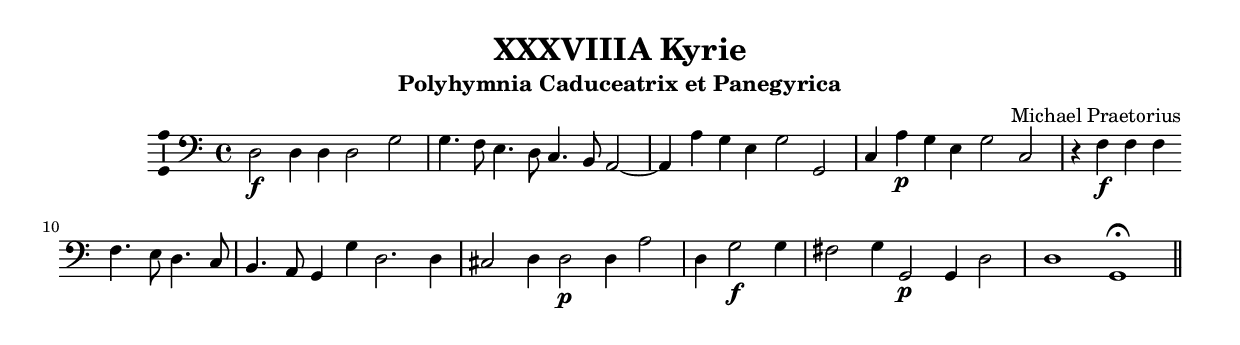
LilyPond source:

\include "../../global-settings.ly"

<<
  % \include "../../global-settings.ly"

\new Staff = "Continuo" {
  \clef "bass"
  % pg 1 ln 6
  d2\f d4 d d2 g \l g4. f8 e4. d8 c4. b,8 a,2~ \l a,4 a g e g2 g, \l c4 a\p g e g2 c \l
  r4 f\f f f f4. e8 d4. c8 \l b,4. a,8 g,4 g d2. d4 \l cis2 d4 d2\p d4 a2 \l d4 g2\f g4 \l fis2 g4 g,2\p g,4 d2 \l d1 g,\fermata \ll
}

>>